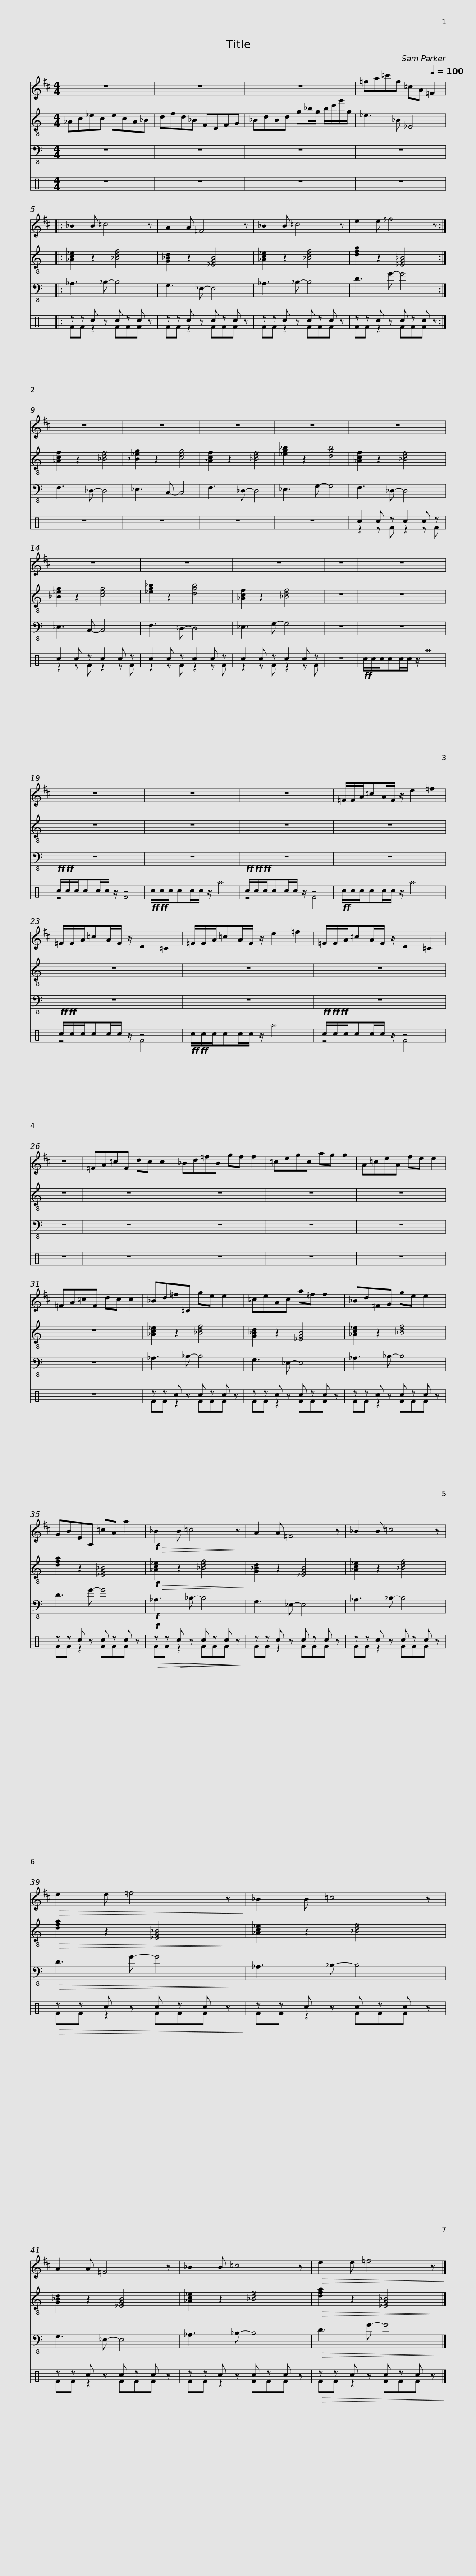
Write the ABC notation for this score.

X:1
%%score 1 2 3 ( 4 5 )
L:1/8
M:4/4
I:linebreak $
K:C
V:1 treble transpose=-2
V:2 treble-8
V:3 bass-8
V:4 perc
K:none
V:5 perc
K:none
V:1
[K:D] z8 | z8 | z8 |$ =fa=c'f =cA[Q:1/4=100] =F2 |: _B2 B =c4 z | %5
 A2 A =F4 z | _B2 B =c4 z |$ e2 e =f4 z :| z8 | z8 | %10
 z8 | z8 | z8 |$ z8 | z8 | %15
 z8 | z8 | z8 | z8 |$ z8 | %20
 z8 | =F/F/A/=cA/F/ z/ e2 =f2 | =F/F/A/=cA/F/ z/ D2 =C2 |$ =F/F/A/=cA/F/ z/ e2 =f2 | =F/F/A/=cA/F/ z/ D2 =C2 | %25
 z8 | =FA=cF dc c2 | _Bd=fB gf f2 |$ =cegc ag g2 | A=ceA fe e2 | %30
 =FA=cF dc c2 | _Bd=f=C ge e2 |$ =ceAc a=f f2 | _Bd=FG ge e2 | GBEA, =cA a2 | %35
!f!!>(! _B2 B =c4 z!>)! |$ A2 A =F4 z | _B2 B =c4 z |!>(! e2 e =f4 z!>)! | _B2 B =c4 z |$ %40
 A2 A =F4 z | _B2 B =c4 z |!>(! e2 e =f4 z!>)! |] %43
V:2
 _Ac_ec ecA_B | dfd_B FDFG | _BdBd g_b/g/ b/d'/g'/g/ |$ _e3 _B _E4 |: [_Ac_e]2 z2 [_Bdf]4 | %5
 [G_Bd]2 z2 [_EGB]4 | [_Ac_e]2 z2 [_Bdf]4 |$ [dfa]2 z2 [_EG_B]4 :| [_Acf]2 z2 [_Bdf]4 | [_B_eg]2 z2 [ceg]4 | %10
 [_Acf]2 z2 [_Bdf]4 | [_eg_b]2 z2 [dgb]4 | [_Acf]2 z2 [_Bdf]4 |$ [_B_eg]2 z2 [ceg]4 | [_eg_b]2 z2 [dgb]4 | %15
 [_Acf]2 z2 [_Bdf]4 | z8 | z8 | z8 |$ z8 | %20
 z8 | z8 | z8 |$ z8 | z8 | %25
 z8 | z8 | z8 |$ z8 | z8 | %30
 z8 | [_Ac_e]2 z2 [_Bdf]4 |$ [G_Bd]2 z2 [_EGB]4 | [_Ac_e]2 z2 [_Bdf]4 | [dfa]2 z2 [_EG_B]4 | %35
!f!!>(! [_Ac_e]2 z2 [_Bdf]4!>)! |$ [G_Bd]2 z2 [_EGB]4 | [_Ac_e]2 z2 [_Bdf]4 |!>(! [dfa]2 z2 [_EG_B]4!>)! | [_Ac_e]2 z2 [_Bdf]4 |$ %40
 [G_Bd]2 z2 [_EGB]4 | [_Ac_e]2 z2 [_Bdf]4 |!>(! [dfa]2 z2 [_EG_B]4!>)! |] %43
V:3
 z8 | z8 | z8 |$ z8 |: _A,3 _B,- B,4 | %5
 G,3 _E,- E,4 | _A,3 _B,- B,4 |$ D3 G- G4 :| F,3 _D,- D,4 | _E,3 C,- C,4 | %10
 F,3 _D,- D,4 | _E,3 G,- G,4 | F,3 _D,- D,4 |$ _E,3 C,- C,4 | F,3 _D,- D,4 | %15
 _E,3 G,- G,4 | z8 | z8 | z8 |$ z8 | %20
 z8 | z8 | z8 |$ z8 | z8 | %25
 z8 | z8 | z8 |$ z8 | z8 | %30
 z8 | _A,3 _B,- B,4 |$ G,3 _E,- E,4 | _A,3 _B,- B,4 | D3 G- G4 | %35
!f! _A,3 _B,- B,4 |$ G,3 _E,- E,4 | _A,3 _B,- B,4 |!>(! D3 G- G4!>)! | _A,3 _B,- B,4 |$ %40
 G,3 _E,- E,4 | _A,3 _B,- B,4 |!>(! D3 G- G4!>)! |] %43
V:4
 z8 | z8 | z8 |$ z8 |: z z c z c z c z | %5
 z z c z c z c z | z z c z c z c z |$ z z c z c z c z :| z8 | z8 | %10
 z8 | z8 | c2 c z c2 c z |$ c2 c z c2 c z | c2 c z c2 c z | %15
 c2 c z c2 c z | z8 |!ff! c/c/c/cc/c/ z/ ^a4 |!ff!!ff! c/c/c/cc/c/ z/ z4 |$!ff!!ff! c/c/c/cc/c/ z/ ^a4 | %20
!ff!!ff!!ff! c/c/c/cc/c/ z/ z4 |!ff! c/c/c/cc/c/ z/ ^a4 |!ff!!ff! c/c/c/cc/c/ z/ z4 |$!ff!!ff! c/c/c/cc/c/ z/ ^a4 |!ff!!ff!!ff! c/c/c/cc/c/ z/ z4 | %25
 z8 | z8 | z8 |$ z8 | z8 | %30
 z8 | z z c z c z c z |$ z z c z c z c z | z z c z c z c z | z z c z c z c z | %35
!f!!>(! z z!>(! c z c z c z!>)!!>)! |$ z z c z c z c z | z z c z c z c z |!>(! z z c z c z c z!>)! | z z c z c z c z |$ %40
 z z c z c z c z | z z c z c z c z |!>(! z z c z c z c z!>)! |] %43
V:5
 x8 | x8 | x8 |$ x8 |: FF z2 FFF z | %5
 FF z2 FFF z | FF z2 FFF z |$ FF z2 FFF z :| x8 | x8 | %10
 x8 | x8 | z2 z F z2 z F |$ z2 z F z2 z F | z2 z F z2 z F | %15
 z2 z F z2 z F | x8 | x8 | z4 F4 |$ x8 | %20
 z4 F4 | x8 | z4 F4 |$ x8 | z4 F4 | %25
 x8 | x8 | x8 |$ x8 | x8 | %30
 x8 | FF z2 FFF z |$ FF z2 FFF z | FF z2 FFF z | FF z2 FFF z | %35
 FF z2 FFF z |$ FF z2 FFF z | FF z2 FFF z | FF z2 FFF z | FF z2 FFF z |$ %40
 FF z2 FFF z | FF z2 FFF z | FF z2 FFF z |] %43
